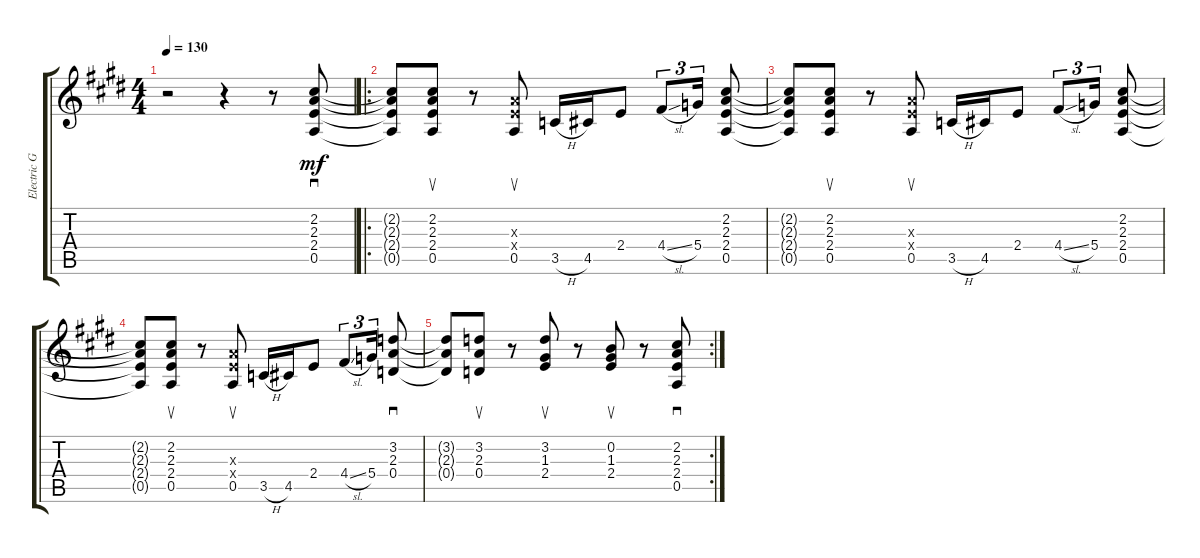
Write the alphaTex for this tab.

\track ("Electric Guitar" "Electric G") {instrument electricguitarclean}
\staff {score tabs}
\tuning (E4 B3 G3 D3 A2 E2) {hide}
\ts (4 4)
\tempo 130
\clef g2
\ks e
r.2{dy mf instrument electricguitarclean} r.4 r.8 (2.2 2.3 2.4 0.5).8{sd} |
\ro
(2.2{t} 2.3{t} 2.4{t} 0.5{t}).8 (2.2 2.3 2.4 0.5).8{su} r.8 (2.3{x} 2.4{x} 0.5).8{su} 3.5{h}.16 4.5.16 2.4.8 4.4{sl}.8{tu (3 2)} 5.4.16{tu (3 2)} (2.2 2.3 2.4 0.5).8 |
(2.2{t} 2.3{t} 2.4{t} 0.5{t}).8 (2.2 2.3 2.4 0.5).8{su} r.8 (2.3{x} 2.4{x} 0.5).8{su} 3.5{h}.16 4.5.16 2.4.8 4.4{sl}.8{tu (3 2)} 5.4.16{tu (3 2)} (2.2 2.3 2.4 0.5).8 |
(2.2{t} 2.3{t} 2.4{t} 0.5{t}).8 (2.2 2.3 2.4 0.5).8{su} r.8 (2.3{x} 2.4{x} 0.5).8{su} 3.5{h}.16 4.5.16 2.4.8 4.4{sl}.8{tu (3 2)} 5.4.16{tu (3 2)} (3.2 2.3 0.4).8{sd} |
\rc 2
(3.2{t} 2.3{t} 0.4{t}).8 (3.2 2.3 0.4).8{su} r.8 (3.2 1.3 2.4).8{su} r.8 (0.2 1.3 2.4).8{su} r.8 (2.2 2.3 2.4 0.5).8{sd}
